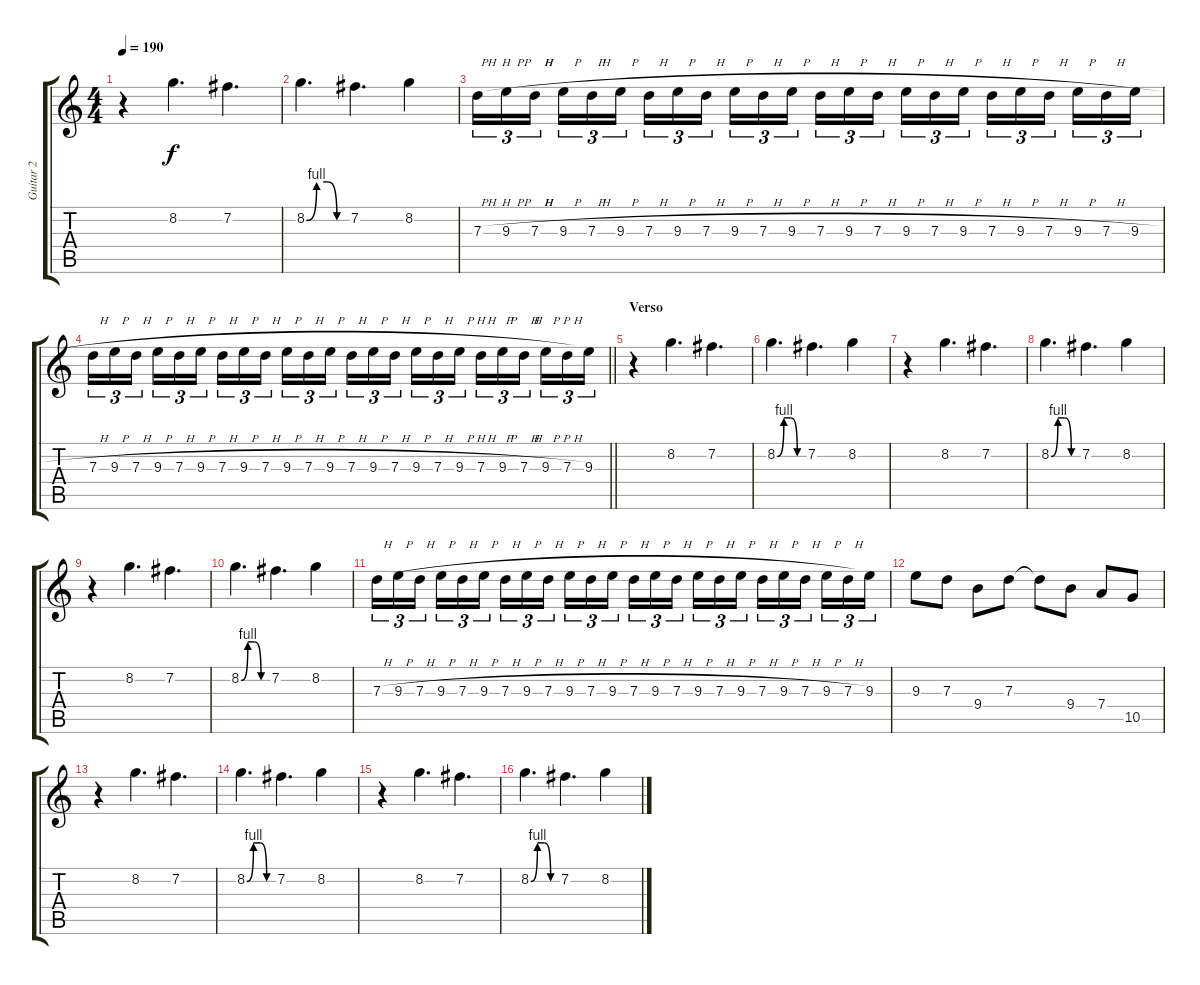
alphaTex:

\track ("Guitar 2" "Guitar 2") {instrument distortionguitar}
\staff {score tabs}
\tuning (E4 B3 G3 D3 A2 E2) {hide}
\ts (4 4)
\tempo 190
\clef g2
\ks c
r.4{dy f} 8.2.4{d} 7.2.4{d} |
8.2{be (custom 0 0 15 4 30 4 45 0 60 0)}.4{d} 7.2.4{d} 8.2.4 |
7.3{h}.16{tu (3 2)} 9.3{h}.16{tu (3 2)} 7.3{h}.16{tu (3 2) beam splitsecondary} 9.3{h}.16{tu (3 2)} 7.3{h}.16{tu (3 2)} 9.3{h}.16{tu (3 2)} 7.3{h}.16{tu (3 2)} 9.3{h}.16{tu (3 2)} 7.3{h}.16{tu (3 2) beam splitsecondary} 9.3{h}.16{tu (3 2)} 7.3{h}.16{tu (3 2)} 9.3{h}.16{tu (3 2)} 7.3{h}.16{tu (3 2)} 9.3{h}.16{tu (3 2)} 7.3{h}.16{tu (3 2) beam splitsecondary} 9.3{h}.16{tu (3 2)} 7.3{h}.16{tu (3 2)} 9.3{h}.16{tu (3 2)} 7.3{h}.16{tu (3 2)} 9.3{h}.16{tu (3 2)} 7.3{h}.16{tu (3 2) beam splitsecondary} 9.3{h}.16{tu (3 2)} 7.3{h}.16{tu (3 2)} 9.3{h}.16{tu (3 2)} |
\barLineRight lightlight
7.3{h}.16{tu (3 2)} 9.3{h}.16{tu (3 2)} 7.3{h}.16{tu (3 2) beam splitsecondary} 9.3{h}.16{tu (3 2)} 7.3{h}.16{tu (3 2)} 9.3{h}.16{tu (3 2)} 7.3{h}.16{tu (3 2)} 9.3{h}.16{tu (3 2)} 7.3{h}.16{tu (3 2) beam splitsecondary} 9.3{h}.16{tu (3 2)} 7.3{h}.16{tu (3 2)} 9.3{h}.16{tu (3 2)} 7.3{h}.16{tu (3 2)} 9.3{h}.16{tu (3 2)} 7.3{h}.16{tu (3 2) beam splitsecondary} 9.3{h}.16{tu (3 2)} 7.3{h}.16{tu (3 2)} 9.3{h}.16{tu (3 2)} 7.3{h}.16{tu (3 2)} 9.3{h}.16{tu (3 2)} 7.3{h}.16{tu (3 2) beam splitsecondary} 9.3{h}.16{tu (3 2)} 7.3{h}.16{tu (3 2)} 9.3.16{tu (3 2)} |
\section ("" "Verso")
r.4 8.2.4{d} 7.2.4{d} |
8.2{be (custom 0 0 15 4 30 4 45 0 60 0)}.4{d} 7.2.4{d} 8.2.4 |
r.4 8.2.4{d} 7.2.4{d} |
8.2{be (custom 0 0 15 4 30 4 45 0 60 0)}.4{d} 7.2.4{d} 8.2.4 |
r.4 8.2.4{d} 7.2.4{d} |
8.2{be (custom 0 0 15 4 30 4 45 0 60 0)}.4{d} 7.2.4{d} 8.2.4 |
7.3{h}.16{tu (3 2)} 9.3{h}.16{tu (3 2)} 7.3{h}.16{tu (3 2) beam splitsecondary} 9.3{h}.16{tu (3 2)} 7.3{h}.16{tu (3 2)} 9.3{h}.16{tu (3 2)} 7.3{h}.16{tu (3 2)} 9.3{h}.16{tu (3 2)} 7.3{h}.16{tu (3 2) beam splitsecondary} 9.3{h}.16{tu (3 2)} 7.3{h}.16{tu (3 2)} 9.3{h}.16{tu (3 2)} 7.3{h}.16{tu (3 2)} 9.3{h}.16{tu (3 2)} 7.3{h}.16{tu (3 2) beam splitsecondary} 9.3{h}.16{tu (3 2)} 7.3{h}.16{tu (3 2)} 9.3{h}.16{tu (3 2)} 7.3{h}.16{tu (3 2)} 9.3{h}.16{tu (3 2)} 7.3{h}.16{tu (3 2) beam splitsecondary} 9.3{h}.16{tu (3 2)} 7.3{h}.16{tu (3 2)} 9.3.16{tu (3 2)} |
9.3.8 7.3.8 9.4.8 7.3.8 7.3{t}.8 9.4.8 7.4.8 10.5.8 |
r.4 8.2.4{d} 7.2.4{d} |
8.2{be (custom 0 0 15 4 30 4 45 0 60 0)}.4{d} 7.2.4{d} 8.2.4 |
r.4 8.2.4{d} 7.2.4{d} |
8.2{be (custom 0 0 15 4 30 4 45 0 60 0)}.4{d} 7.2.4{d} 8.2.4
